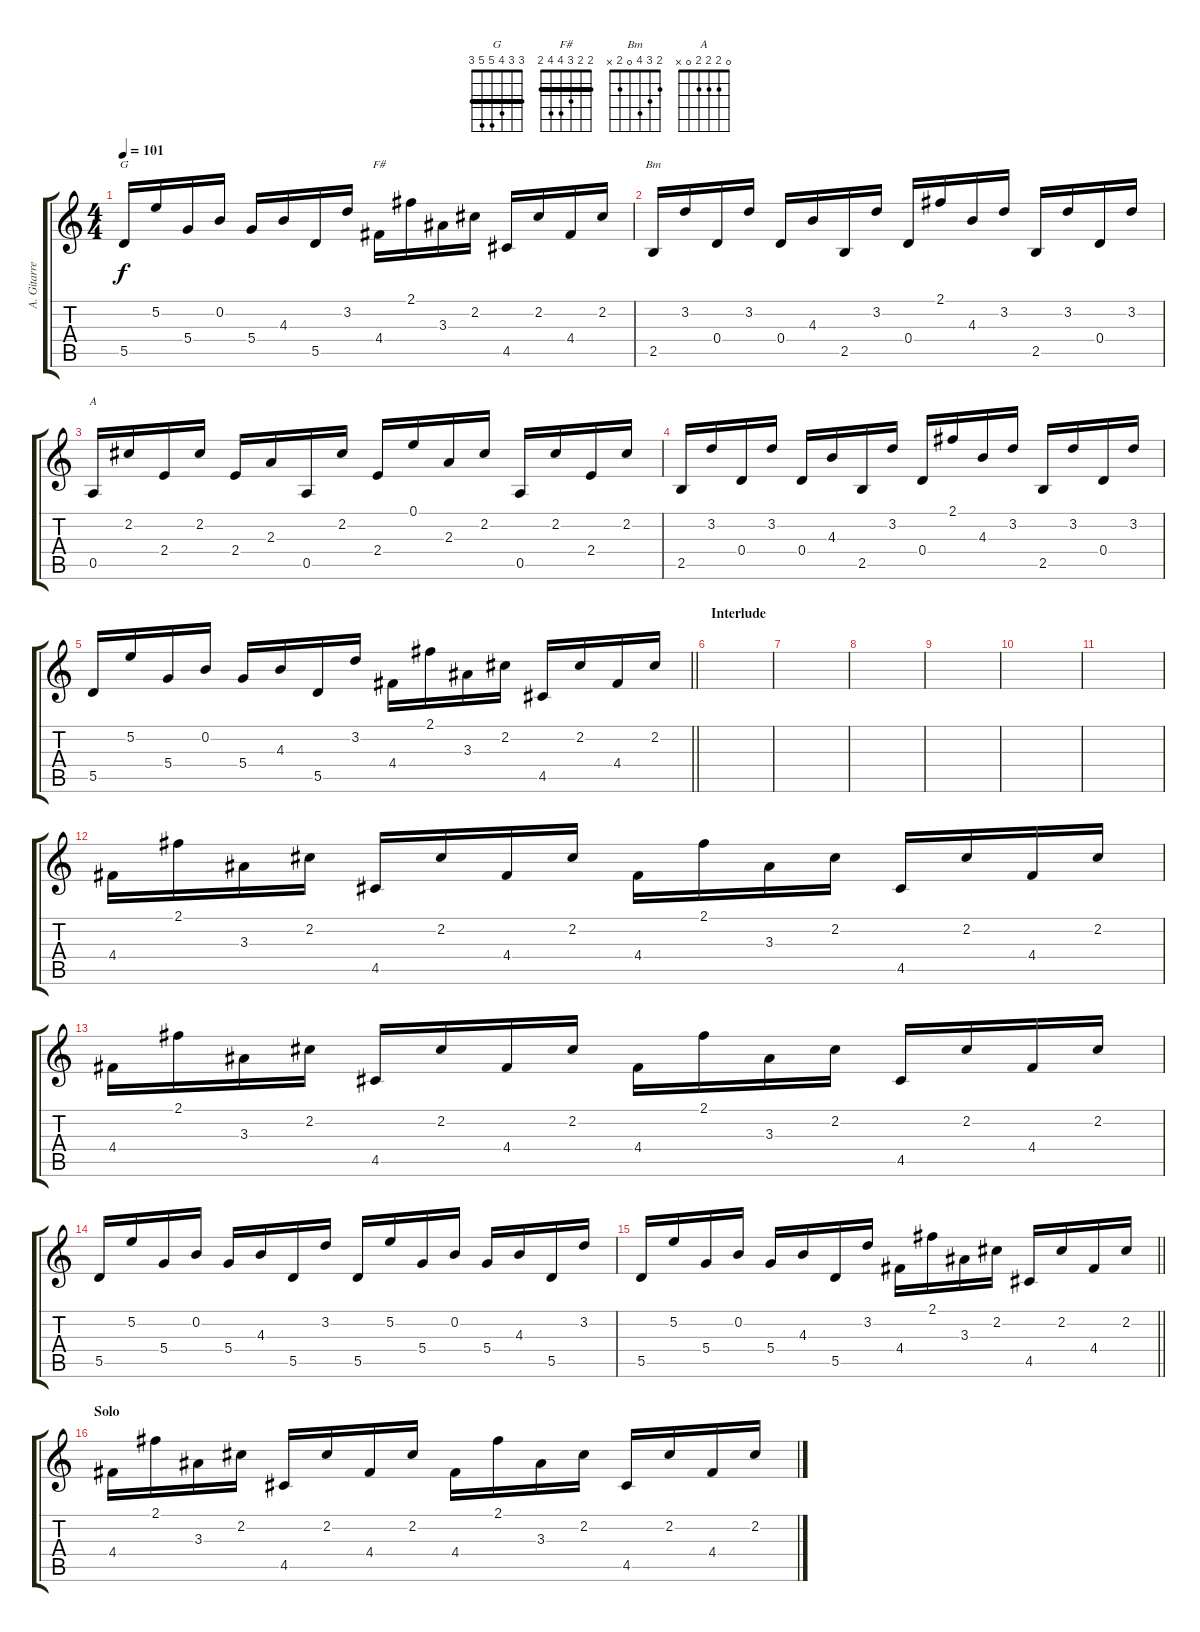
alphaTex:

\track ("A. Gitarre" "A. Gitarre") {instrument acousticguitarnylon}
\staff {score tabs}
\tuning (E4 B3 G3 D3 A2 E2) {hide}
\chord ("G" 3 3 4 5 5 3) {barre 3}
\chord ("F#" 2 2 3 4 4 2) {barre 2}
\chord ("Bm" 2 3 4 0 2 x)
\chord ("A" 0 2 2 2 0 x)
\ts (4 4)
\tempo 101
\clef g2
\ks c
5.5.16{ch "G" dy f} 5.2.16 5.4.16 0.2.16 5.4.16 4.3.16 5.5.16 3.2.16 4.4.16{ch "F#"} 2.1.16 3.3.16 2.2.16 4.5.16 2.2.16 4.4.16 2.2.16 |
2.5.16{ch "Bm"} 3.2.16 0.4.16 3.2.16 0.4.16 4.3.16 2.5.16 3.2.16 0.4.16 2.1.16 4.3.16 3.2.16 2.5.16 3.2.16 0.4.16 3.2.16 |
0.5.16{ch "A"} 2.2.16 2.4.16 2.2.16 2.4.16 2.3.16 0.5.16 2.2.16 2.4.16 0.1.16 2.3.16 2.2.16 0.5.16 2.2.16 2.4.16 2.2.16 |
2.5.16 3.2.16 0.4.16 3.2.16 0.4.16 4.3.16 2.5.16 3.2.16 0.4.16 2.1.16 4.3.16 3.2.16 2.5.16 3.2.16 0.4.16 3.2.16 |
\barLineRight lightlight
5.5.16 5.2.16 5.4.16 0.2.16 5.4.16 4.3.16 5.5.16 3.2.16 4.4.16 2.1.16 3.3.16 2.2.16 4.5.16 2.2.16 4.4.16 2.2.16 |
\section ("" "Interlude")
|
|
|
|
|
|
4.4.16 2.1.16 3.3.16 2.2.16 4.5.16 2.2.16 4.4.16 2.2.16 4.4.16 2.1.16 3.3.16 2.2.16 4.5.16 2.2.16 4.4.16 2.2.16 |
4.4.16 2.1.16 3.3.16 2.2.16 4.5.16 2.2.16 4.4.16 2.2.16 4.4.16 2.1.16 3.3.16 2.2.16 4.5.16 2.2.16 4.4.16 2.2.16 |
5.5.16 5.2.16 5.4.16 0.2.16 5.4.16 4.3.16 5.5.16 3.2.16 5.5.16 5.2.16 5.4.16 0.2.16 5.4.16 4.3.16 5.5.16 3.2.16 |
\barLineRight lightlight
5.5.16 5.2.16 5.4.16 0.2.16 5.4.16 4.3.16 5.5.16 3.2.16 4.4.16 2.1.16 3.3.16 2.2.16 4.5.16 2.2.16 4.4.16 2.2.16 |
\section ("" "Solo")
4.4.16 2.1.16 3.3.16 2.2.16 4.5.16 2.2.16 4.4.16 2.2.16 4.4.16 2.1.16 3.3.16 2.2.16 4.5.16 2.2.16 4.4.16 2.2.16
